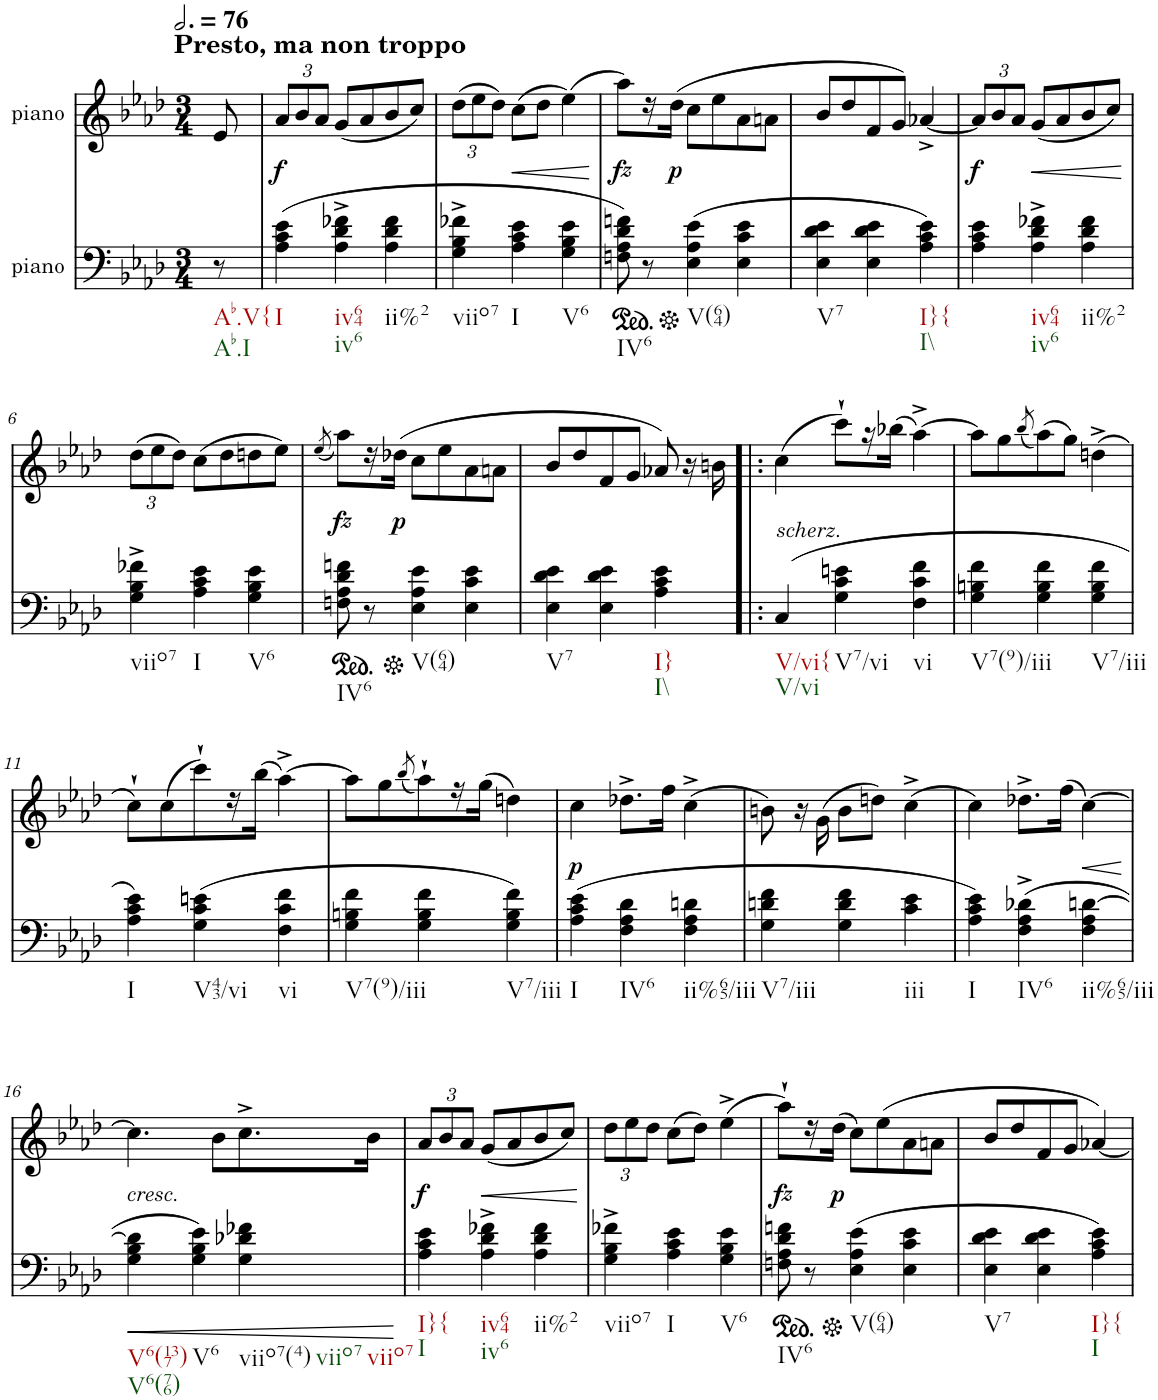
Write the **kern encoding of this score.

**kern	**dynam	**kern	**dynam
*part2	*part2	*part1	*part1
*staff2	*staff2	*staff1	*staff1
*I"piano	*	*I"piano	*
*I'Pno	*	*I'Pno	*
*clefF4	*	*clefG2	*
*k[b-e-a-d-]	*	*k[b-e-a-d-]	*
*A-:	*	*A-:	*
*M3/4	*	*M3/4	*
*MM228	*	*MM228	*
=	=	=	=
!	!	!LO:TX:a:B:t=Presto, ma non troppo	!
!LO:TX:b:t=Ab.V{	!	!	!
!LO:TX:b:t=Ab.I	!	!	!
8r	.	8e-/	.
=1	=1	=1	=1
*	*	*Xbrackettup	*
!LO:TX:b:t=I	!	!	!
!	!	!	!LO:DY:b
(4A-\ 4c\ 4e-\	.	12a-/L	f
.	.	12b-/	.
.	.	12a-/J	.
!LO:TX:b:t=iv64	!	!	!
!LO:TX:b:t=iv6	!	!	!
4A-\^ 4d-\^ 4f-X\^	.	(8g/L	.
.	.	8a-/	.
!LO:TX:b:t=ii%2	!	!	!
4A-\ 4d-\ 4f-\	.	8b-/	.
.	.	8cc/J)	.
=2	=2	=2	=2
!LO:TX:b:t=viio7	!	!	!
4G\^ 4B-\^ 4f-X\^	.	(12dd-\L	.
.	.	12ee-\	.
.	.	12dd-\J)	.
!LO:TX:b:t=I	!	!	!
!	!	!	!LO:HP:b
4A-\ 4c\ 4e-\	.	(8cc\L	<
.	.	8dd-\J	.
!LO:TX:b:t=V6	!	!	!
4G\ 4B-\ 4e-\	.	(4ee-\)	.
.	.	.	[
=3	=3	=3	=3
*ped	*	*	*
!LO:TX:b:t=IV6	!	!	!
!	!	!	!LO:DY:b
8Fn\ 8A-\ 8d-\ 8fn\)	.	8aa-\L)	fz
8r	.	16r	.
!	!	!	!LO:DY:b
.	.	(16dd-\JJ	p
*Xped	*	*	*
!LO:TX:b:t=V(64)	!	!	!
(4E-\ 4A-\ 4e-\	.	8cc\L	.
.	.	8ee-\	.
4E-\ 4c\ 4e-\	.	8a-\	.
.	.	8an\J	.
=4	=4	=4	=4
!LO:TX:b:t=V7	!	!	!
4E-\ 4d-\ 4e-\	.	8b-/L	.
.	.	8dd-/	.
4E-\ 4d-\ 4e-\	.	8f/	.
.	.	8g/J)	.
!LO:TX:b:t=I}{	!	!	!
!LO:TX:b:t=I\\	!	!	!
4A-\ 4c\ 4e-\)	.	[4a-X^/	.
=5	=5	=5	=5
!	!	!	!LO:DY:b
4A-\ 4c\ 4e-\	.	12a-/L]	f
.	.	12b-/	.
.	.	12a-/J	.
!LO:TX:b:t=iv64	!	!	!
!LO:TX:b:t=iv6	!	!	!
!	!	!	!LO:HP:b
4A-\^ 4d-\^ 4f-X\^	.	(8g/L	<
.	.	8a-/	.
!LO:TX:b:t=ii%2	!	!	!
4A-\ 4d-\ 4f-\	.	8b-/	.
.	.	8cc/J)	.
.	.	.	[
!!LO:LB:g=z
=6	=6	=6	=6
!LO:TX:b:t=viio7	!	!	!
4G\^ 4B-\^ 4f-X\^	.	(12dd-\L	.
.	.	12ee-\	.
.	.	12dd-\J)	.
!LO:TX:b:t=I	!	!	!
4A-\ 4c\ 4e-\	.	(8cc\L	.
.	.	8dd-\	.
!LO:TX:b:t=V6	!	!	!
4G\ 4B-\ 4e-\	.	8ddn\	.
.	.	8ee-\J)	.
=7	=7	=7	=7
.	.	(8qee-/	.
*ped	*	*	*
!LO:TX:b:t=IV6	!	!	!
!	!	!	!LO:DY:b
8Fn\ 8A-\ 8d-\ 8fn\	.	8aa-\L)	fz
8r	.	16r	.
!	!	!	!LO:DY:b
.	.	(16dd-X\JJ	p
*Xped	*	*	*
!LO:TX:b:t=V(64)	!	!	!
4E-\ 4A-\ 4e-\	.	8cc\L	.
.	.	8ee-\	.
4E-\ 4c\ 4e-\	.	8a-\	.
.	.	8an\J	.
=8	=8	=8	=8
!LO:TX:b:t=V7	!	!	!
4E-\ 4d-\ 4e-\	.	8b-/L	.
.	.	8dd-/	.
4E-\ 4d-\ 4e-\	.	8f/	.
.	.	8g/J	.
!LO:TX:b:t=I}	!	!	!
!LO:TX:b:t=I\\	!	!	!
4A-\ 4c\ 4e-\	.	8a-X/)	.
.	.	16r	.
.	.	16bn\	.
=9!|:	=9!|:	=9!|:	=9!|:
!	!	!LO:TX:b:i:t=scherz.	!
!LO:TX:b:t=V/vi{	!	!	!
!LO:TX:b:t=V/vi	!	!	!
(4C/	.	(4cc\	.
!LO:TX:b:t=V7/vi	!	!	!
4G\ 4c\ 4en\	.	8ccc`\L)	.
.	.	16r	.
.	.	(16bb-X\JJ	.
!LO:TX:b:t=vi	!	!	!
4F\ 4c\ 4f\	.	[4aa-^\)	.
=10	=10	=10	=10
!LO:TX:b:t=V7(9)/iii	!	!	!
4G\ 4Bn\ 4f\	.	8aa-\L]	.
.	.	8gg\	.
.	.	(8qbb-/	.
4G\ 4B\ 4f\	.	(8aa-\)	.
.	.	8gg\J)	.
!LO:TX:b:t=V7/iii	!	!	!
4G\ 4B\ 4f\	.	(4ddn^\	.
!!LO:LB:g=z
=11	=11	=11	=11
!LO:TX:b:t=I	!	!	!
4A-\ 4c\ 4e-\)	.	8cc`\L)	.
.	.	(8cc\	.
!LO:TX:b:t=V43/vi	!	!	!
(4G\ 4c\ 4en\	.	8ccc`\)	.
.	.	16r	.
.	.	(16bb-\JJ	.
!LO:TX:b:t=vi	!	!	!
4F\ 4c\ 4f\	.	[4aa-^\)	.
=12	=12	=12	=12
!LO:TX:b:t=V7(9)/iii	!	!	!
4G\ 4Bn\ 4f\	.	8aa-\L]	.
.	.	8gg\	.
.	.	(8qbb-/	.
4G\ 4B\ 4f\	.	8aa-`\)	.
.	.	16r	.
.	.	(16gg\JJ	.
!LO:TX:b:t=V7/iii	!	!	!
4G\ 4B\ 4f\)	.	4ddn\)	.
=13	=13	=13	=13
!LO:TX:b:t=I	!	!	!
!	!	!	!LO:DY:b
(4A-\ 4c\ 4e-\	.	4cc\	p
!LO:TX:b:t=IV6	!	!	!
4F\ 4A-\ 4d-\	.	8.dd-X^\L	.
.	.	16ff\Jk	.
!LO:TX:b:t=ii%65/iii	!	!	!
4F\ 4A-\ 4dn\	.	(4cc^\	.
=14	=14	=14	=14
!LO:TX:b:t=V7/iii	!	!	!
4G\ 4dn\ 4f\	.	8bn\)	.
.	.	16r	.
.	.	(16g\	.
4G\ 4d\ 4f\	.	8b\L	.
.	.	8ddn\J)	.
!LO:TX:b:t=iii	!	!	!
4c\ 4e-\	.	(4cc^\	.
=15	=15	=15	=15
!LO:TX:b:t=I	!	!	!
4A-\ 4c\ 4e-\)	.	4cc\)	.
!LO:TX:b:t=IV6	!	!	!
(4F\^ 4A-\^ 4d-X\^	.	8.dd-X^\L	.
.	.	(16ff\Jk	.
!LO:TX:b:t=ii%65/iii	!	!	!
!	!	!	!LO:HP:b
4F\ 4A-\ [4dn\	.	[4cc\)	<
.	.	.	[
!!LO:LB:g=z
=16	=16	=16	=16
!	!	!LO:TX:b:i:t=cresc.	!
!LO:TX:b:t=V6(137)	!	!	!
!LO:TX:b:t=V6(76)	!	!	!
!	!LO:HP:b	!	!
4G\ 4B-\ 4d\]	<	4.cc\]	.
!LO:TX:b:t=V6	!	!	!
4G\ 4B-\ 4e-\)	.	.	.
.	.	8b-\L	.
!LO:TX:b:t=viio7(4)	!	!	!
!LO:TX:b:t=viio7	!	!	!
!LO:TX:b:t=viio7	!	!	!
4G\ 4d-X\ 4f-X\	.	8.cc^\	.
.	.	16b-\Jk	.
.	[	.	.
=17	=17	=17	=17
!LO:TX:b:t=I}{	!	!	!
!LO:TX:b:t=I	!	!	!
!	!	!	!LO:DY:b
4A-\ 4c\ 4e-\	.	12a-/L	f
.	.	12b-/	.
.	.	12a-/J	.
!LO:TX:b:t=iv64	!	!	!
!LO:TX:b:t=iv6	!	!	!
!	!	!	!LO:HP:b
4A-\^ 4d-\^ 4f-X\^	.	(8g/L	<
.	.	8a-/	.
!LO:TX:b:t=ii%2	!	!	!
4A-\ 4d-\ 4f-\	.	8b-/	.
.	.	8cc/J)	.
.	.	.	[
=18	=18	=18	=18
!LO:TX:b:t=viio7	!	!	!
4G\^ 4B-\^ 4f-X\^	.	12dd-\L	.
.	.	12ee-\	.
.	.	12dd-\J	.
!LO:TX:b:t=I	!	!	!
4A-\ 4c\ 4e-\	.	(8cc\L	.
.	.	8dd-\J)	.
!LO:TX:b:t=V6	!	!	!
4G\ 4B-\ 4e-\	.	(4ee-^\	.
=19	=19	=19	=19
*ped	*	*	*
!LO:TX:b:t=IV6	!	!	!
!	!	!	!LO:DY:b
8Fn\ 8A-\ 8d-\ 8fn\	.	8aa-`\L)	fz
8r	.	16r	.
!	!	!	!LO:DY:b
.	.	(16dd-\JJ	p
*Xped	*	*	*
!LO:TX:b:t=V(64)	!	!	!
(4E-\ 4A-\ 4e-\	.	8cc\L)	.
.	.	(8ee-\	.
4E-\ 4c\ 4e-\	.	8a-\	.
.	.	8an\J	.
=20	=20	=20	=20
!LO:TX:b:t=V7	!	!	!
4E-\ 4d-\ 4e-\	.	8b-/L	.
.	.	8dd-/	.
4E-\ 4d-\ 4e-\	.	8f/	.
.	.	8g/J	.
!LO:TX:b:t=I}{	!	!	!
!LO:TX:b:t=I	!	!	!
4A-\ 4c\ 4e-\)	.	[4a-X/)	.
=	=	=	=
*-	*-	*-	*-
